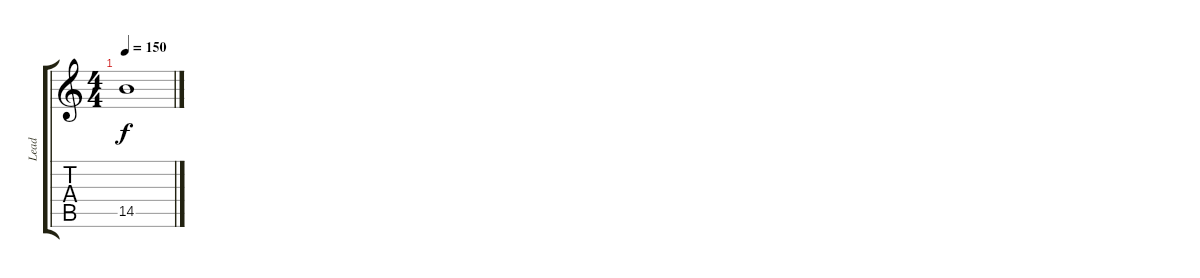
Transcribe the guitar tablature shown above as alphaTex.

\track ("Lead" "Lead") {solo instrument electricguitarjazz}
\staff {score tabs}
\tuning (E4 B3 G3 D3 A2 E2) {hide}
\ts (4 4)
\tempo 150
\clef g2
\ks c
14.5{t}.1{dy f volume 1}
